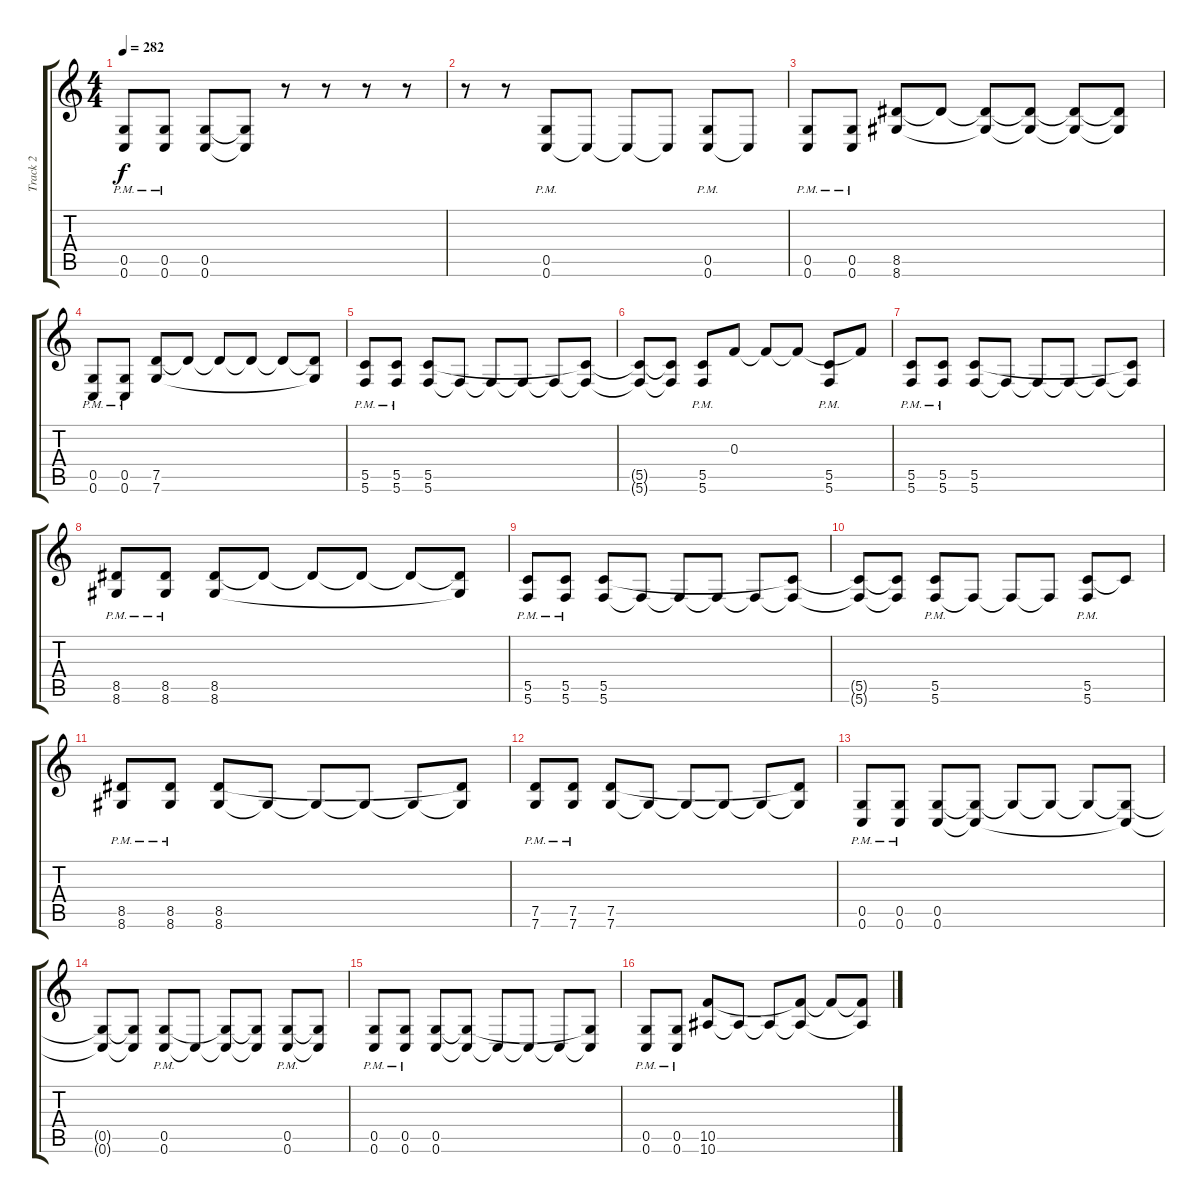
\track ("Track 2" "Track 2") {instrument distortionguitar}
\staff {score tabs}
\tuning (D4 A3 F3 C3 G2 C2) {hide}
\ts (4 4)
\tempo 282
\clef g2
\ks c
(0.5{pm} 0.6{pm}).8{dy f} (0.5{pm} 0.6{pm}).8 (0.5 0.6).8 (0.5{t} 0.6{t}).8 r.8 r.8 r.8 r.8 |
r.8 r.8 (0.5{pm} 0.6{pm}).8 0.6{t}.8 0.6{t}.8 0.6{t}.8 (0.5{pm} 0.6{pm}).8 0.6{t}.8 |
(0.5{pm} 0.6{pm}).8 (0.5{pm} 0.6{pm}).8 (8.5 8.6).8 8.5{t}.8 (8.5{t} 8.6{t}).8 (8.5{t} 8.6{t}).8 (8.5{t} 8.6{t}).8 (8.5{t} 8.6{t}).8 |
(0.5{pm} 0.6{pm}).8 (0.5{pm} 0.6{pm}).8 (7.5 7.6).8 7.5{t}.8 7.5{t}.8 7.5{t}.8 7.5{t}.8 (7.5{t} 7.6{t}).8 |
(5.5{pm} 5.6{pm}).8 (5.5{pm} 5.6{pm}).8 (5.5 5.6).8 5.6{t}.8 5.6{t}.8 5.6{t}.8 5.6{t}.8 (5.5{t} 5.6{t}).8 |
(5.5{t} 5.6{t}).8 (5.5{t} 5.6{t}).8 (5.5{pm} 5.6{pm}).8 0.3.8 0.3{t}.8 0.3{t}.8 (5.5{pm} 5.6{pm}).8 0.3{t}.8 |
(5.5{pm} 5.6{pm}).8 (5.5{pm} 5.6{pm}).8 (5.5 5.6).8 5.6{t}.8 5.6{t}.8 5.6{t}.8 5.6{t}.8 (5.5{t} 5.6{t}).8 |
(8.5{pm} 8.6{pm}).8 (8.5{pm} 8.6{pm}).8 (8.5 8.6).8 8.5{t}.8 8.5{t}.8 8.5{t}.8 8.5{t}.8 (8.5{t} 8.6{t}).8 |
(5.5{pm} 5.6{pm}).8 (5.5{pm} 5.6{pm}).8 (5.5 5.6).8 5.6{t}.8 5.6{t}.8 5.6{t}.8 5.6{t}.8 (5.5{t} 5.6{t}).8 |
(5.5{t} 5.6{t}).8 (5.5{t} 5.6{t}).8 (5.5{pm} 5.6{pm}).8 5.6{t}.8 5.6{t}.8 5.6{t}.8 (5.5{pm} 5.6{pm}).8 5.5{t}.8 |
(8.5{pm} 8.6{pm}).8 (8.5{pm} 8.6{pm}).8 (8.5 8.6).8 8.6{t}.8 8.6{t}.8 8.6{t}.8 8.6{t}.8 (8.5{t} 8.6{t}).8 |
(7.5{pm} 7.6{pm}).8 (7.5{pm} 7.6{pm}).8 (7.5 7.6).8 7.6{t}.8 7.6{t}.8 7.6{t}.8 7.6{t}.8 (7.5{t} 7.6{t}).8 |
(0.5{pm} 0.6{pm}).8 (0.5{pm} 0.6{pm}).8 (0.5 0.6).8 (0.5{t} 0.6{t}).8 0.5{t}.8 0.5{t}.8 0.5{t}.8 (0.5{t} 0.6{t}).8 |
(0.5{t} 0.6{t}).8 (0.5{t} 0.6{t}).8 (0.5{pm} 0.6{pm}).8 0.6{t}.8 (0.5{t} 0.6{t}).8 (0.5{t} 0.6{t}).8 (0.5{pm} 0.6{pm}).8 (0.5{t} 0.6{t}).8 |
(0.5{pm} 0.6{pm}).8 (0.5{pm} 0.6{pm}).8 (0.5 0.6).8 (0.5{t} 0.6{t}).8 0.6{t}.8 0.6{t}.8 0.6{t}.8 (0.5{t} 0.6{t}).8 |
(0.5{pm} 0.6{pm}).8 (0.5{pm} 0.6{pm}).8 (10.5 10.6).8 10.6{t}.8 10.6{t}.8 (10.5{t} 10.6{t}).8 10.5{t}.8 (10.5{t} 10.6{t}).8
